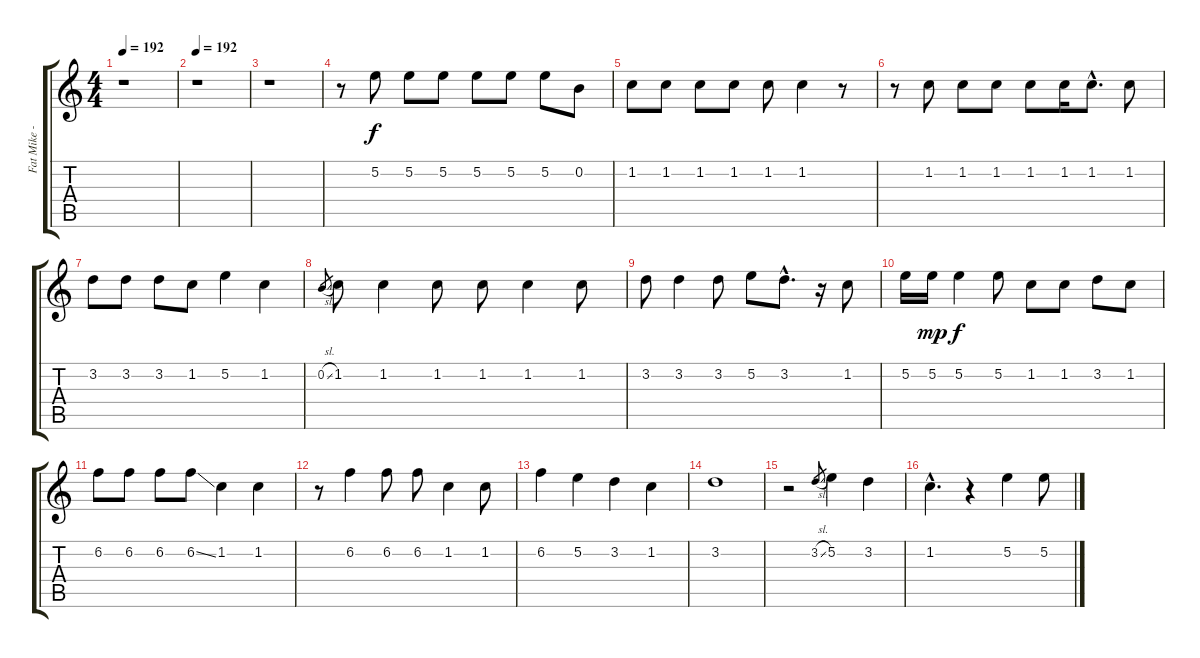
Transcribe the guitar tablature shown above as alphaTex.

\track ("Fat Mike - Vocal" "Fat Mike -") {instrument lead2sawtooth}
\staff {score tabs}
\tuning (E5 B4 G4 D4 A3 E3) {hide}
\ts (4 4)
\tempo 192
\clef g2
\ks c
r.1{dy f} |
\tempo 192
r.1 |
r.1 |
r.8 5.2.8 5.2.8 5.2.8 5.2.8 5.2.8 5.2.8 0.2.8 |
1.2.8 1.2.8 1.2.8 1.2.8 1.2.8 1.2.4 r.8 |
r.8 1.2.8 1.2.8 1.2.8 1.2.8 1.2.16 1.2{hac}.8{d} 1.2.8 |
3.2.8 3.2.8 3.2.8 1.2.8 5.2.4 1.2.4 |
0.2{sl}.8{gr} 1.2.8 1.2.4 1.2.8 1.2.8 1.2.4 1.2.8 |
3.2.8 3.2.4 3.2.8 5.2.8 3.2{hac}.8{d} r.16 1.2.8 |
5.2.16 5.2.16{dy mp} 5.2.4{dy f} 5.2.8 1.2.8 1.2.8 3.2.8 1.2.8 |
6.2.8 6.2.8 6.2.8 6.2{ss}.8 1.2.4 1.2.4 |
r.8 6.2.4 6.2.8 6.2.8 1.2.4 1.2.8 |
6.2.4 5.2.4 3.2.4 1.2.4 |
3.2.1 |
r.2 3.2{sl}.8{gr} 5.2.4 3.2.4 |
1.2{hac}.4{d} r.4 5.2.4 5.2.8
